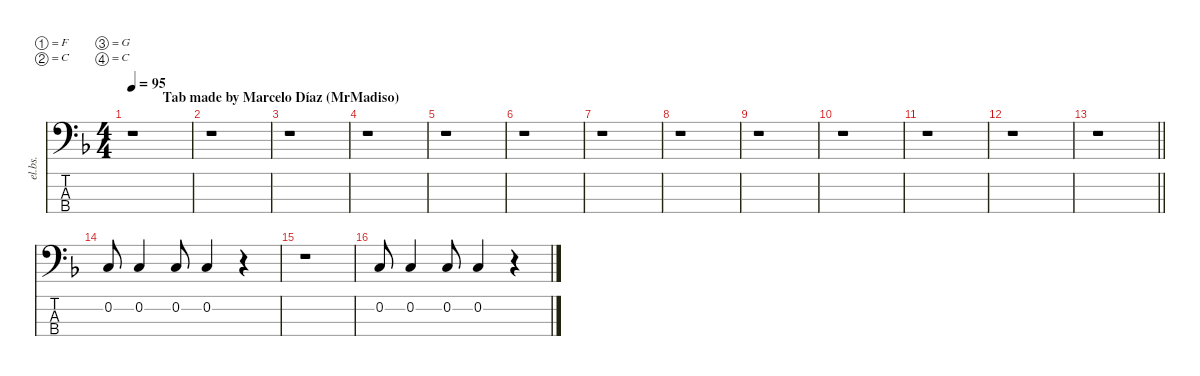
\defaultSystemsLayout 4
\hideDynamics
\bracketExtendMode nobrackets
\otherSystemsTrackNameOrientation horizontal
\track ("Marco" "el.bs.") {instrument electricbasspick}
\staff {score tabs}
\tuning (F2 C2 G1 C1)
\ts (4 4)
\beaming (8 2 2 2 2)
\section ("" "          Tab made by Marcelo Díaz (MrMadiso)")
\tempo 95
\clef f4
\ks f
r.1{dy mf instrument electricbasspick} |
r.1 |
r.1 |
r.1 |
r.1 |
r.1 |
r.1 |
r.1 |
r.1 |
r.1 |
r.1 |
r.1 |
\barLineRight lightlight
r.1 |
0.2.8 0.2.4 0.2.8 0.2.4 r.4 |
r.1 |
0.2.8 0.2.4 0.2.8 0.2.4 r.4
